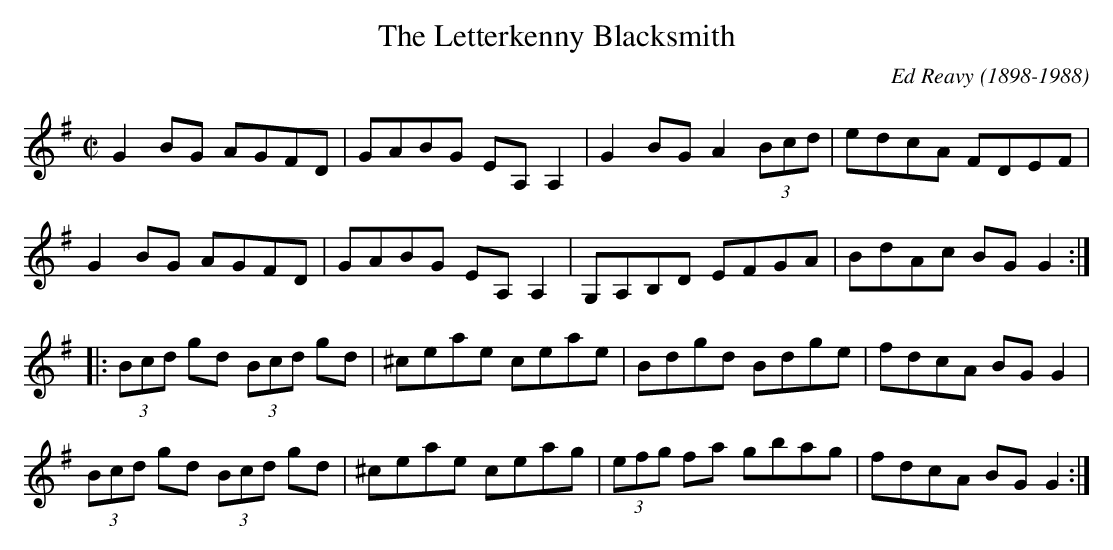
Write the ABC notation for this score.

X:1
T:Letterkenny Blacksmith, The
C:Ed Reavy (1898-1988)
M:C|
K:G
G2BG AGFD|GABG EA,A,2|G2BG A2 (3Bcd|edcA FDEF|
G2BG AGFD|GABG EA,A,2|G,A,B,D EFGA|BdAc BGG2:|
|:(3Bcd gd (3Bcd gd|^ceae ceae|Bdgd Bdge|fdcA BGG2|
(3Bcd gd (3Bcd gd|^ceae ceag|(3efg fa gbag|fdcA BGG2:|
